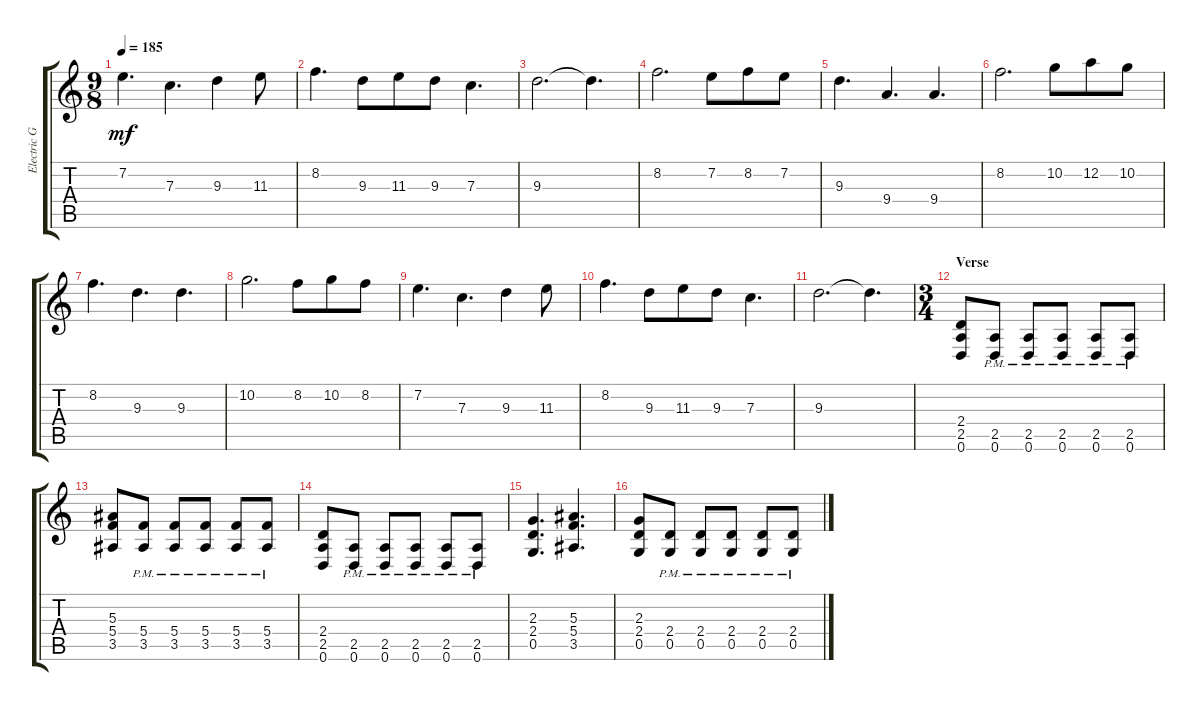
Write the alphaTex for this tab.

\track ("Electric Guitar" "Electric G") {instrument distortionguitar}
\staff {score tabs}
\tuning (D4 A3 F3 C3 G2 D2) {hide}
\ts (9 8)
\tempo 185
\clef g2
\ks c
7.2.4{d dy mf} 7.3.4{d} 9.3.4 11.3.8 |
8.2.4{d} 9.3.8 11.3.8 9.3.8 7.3.4{d} |
9.3.2{d} 9.3{t}.4{d} |
8.2.2{d} 7.2.8 8.2.8 7.2.8 |
9.3.4{d} 9.4.4{d} 9.4.4{d} |
8.2.2{d} 10.2.8 12.2.8 10.2.8 |
8.2.4{d} 9.3.4{d} 9.3.4{d} |
10.2.2{d} 8.2.8 10.2.8 8.2.8 |
7.2.4{d} 7.3.4{d} 9.3.4 11.3.8 |
8.2.4{d} 9.3.8 11.3.8 9.3.8 7.3.4{d} |
9.3.2{d} 9.3{t}.4{d} |
\ts (3 4)
\section ("" "Verse")
(2.4 2.5 0.6).8 (2.5{pm} 0.6{pm}).8 (2.5{pm} 0.6{pm}).8 (2.5{pm} 0.6{pm}).8 (2.5{pm} 0.6{pm}).8 (2.5{pm} 0.6{pm}).8 |
(5.3 5.4 3.5).8 (5.4{pm} 3.5{pm}).8 (5.4{pm} 3.5{pm}).8 (5.4{pm} 3.5{pm}).8 (5.4{pm} 3.5{pm}).8 (5.4{pm} 3.5{pm}).8 |
(2.4 2.5 0.6).8 (2.5{pm} 0.6{pm}).8 (2.5{pm} 0.6{pm}).8 (2.5{pm} 0.6{pm}).8 (2.5{pm} 0.6{pm}).8 (2.5{pm} 0.6{pm}).8 |
(2.3 2.4 0.5).4{d} (5.3 5.4 3.5).4{d} |
(2.3 2.4 0.5).8 (2.4{pm} 0.5{pm}).8 (2.4{pm} 0.5{pm}).8 (2.4{pm} 0.5{pm}).8 (2.4{pm} 0.5{pm}).8 (2.4{pm} 0.5{pm}).8
